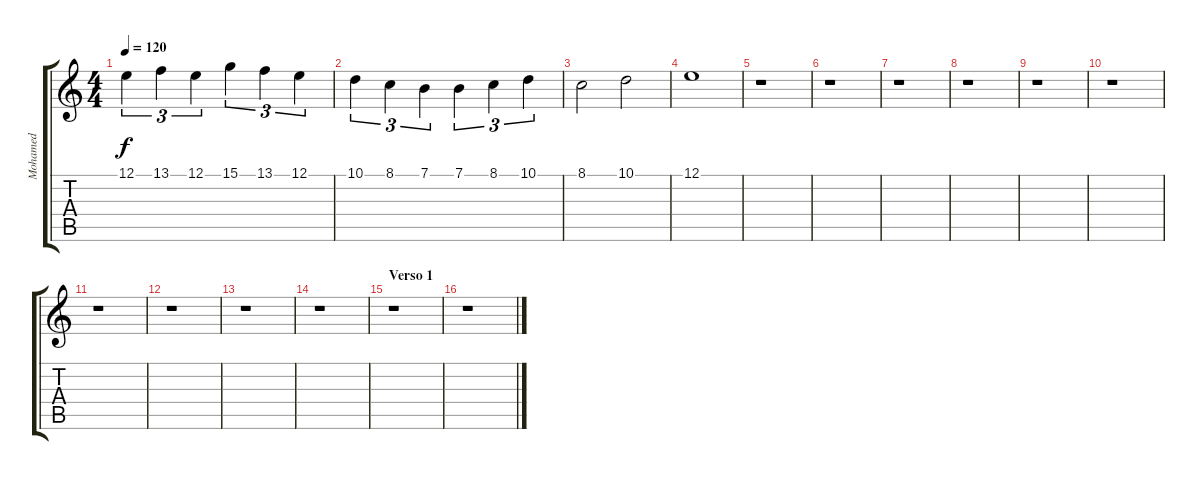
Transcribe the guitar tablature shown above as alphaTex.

\track ("Mohamed" "Mohamed") {instrument violin}
\staff {score tabs}
\tuning (E4 B3 G3 D3 A2 E2) {hide}
\ts (4 4)
\tempo 120
\clef g2
\ks c
12.1.4{tu (3 2) dy f} 13.1.4{tu (3 2)} 12.1.4{tu (3 2)} 15.1.4{tu (3 2)} 13.1.4{tu (3 2)} 12.1.4{tu (3 2)} |
10.1.4{tu (3 2)} 8.1.4{tu (3 2)} 7.1.4{tu (3 2)} 7.1.4{tu (3 2)} 8.1.4{tu (3 2)} 10.1.4{tu (3 2)} |
8.1.2 10.1.2 |
12.1.1 |
r.1 |
r.1 |
r.1 |
r.1 |
r.1 |
r.1 |
r.1 |
r.1 |
r.1 |
r.1 |
\section ("" "Verso 1")
r.1 |
r.1
